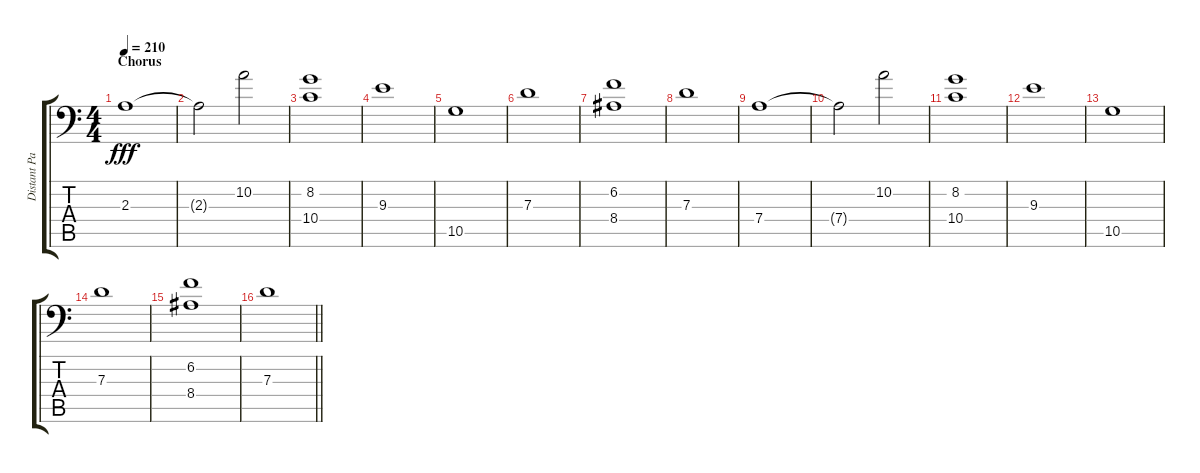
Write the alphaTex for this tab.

\track ("Distant Pad Lead" "Distant Pa") {instrument pad8sweep}
\staff {score tabs}
\tuning (B8 B3 G3 D3 A2 C-1) {hide}
\ts (4 4)
\section ("" "Chorus")
\tempo 210
\clef f4
\ks c
2.3.1{dy fff} |
2.3{t}.2 10.2.2 |
(8.2 10.4).1 |
9.3.1 |
10.5.1 |
7.3.1 |
(6.2 8.4).1 |
7.3.1 |
7.4.1 |
7.4{t}.2 10.2.2 |
(8.2 10.4).1 |
9.3.1 |
10.5.1 |
7.3.1 |
(6.2 8.4).1 |
\barLineRight lightlight
7.3.1
